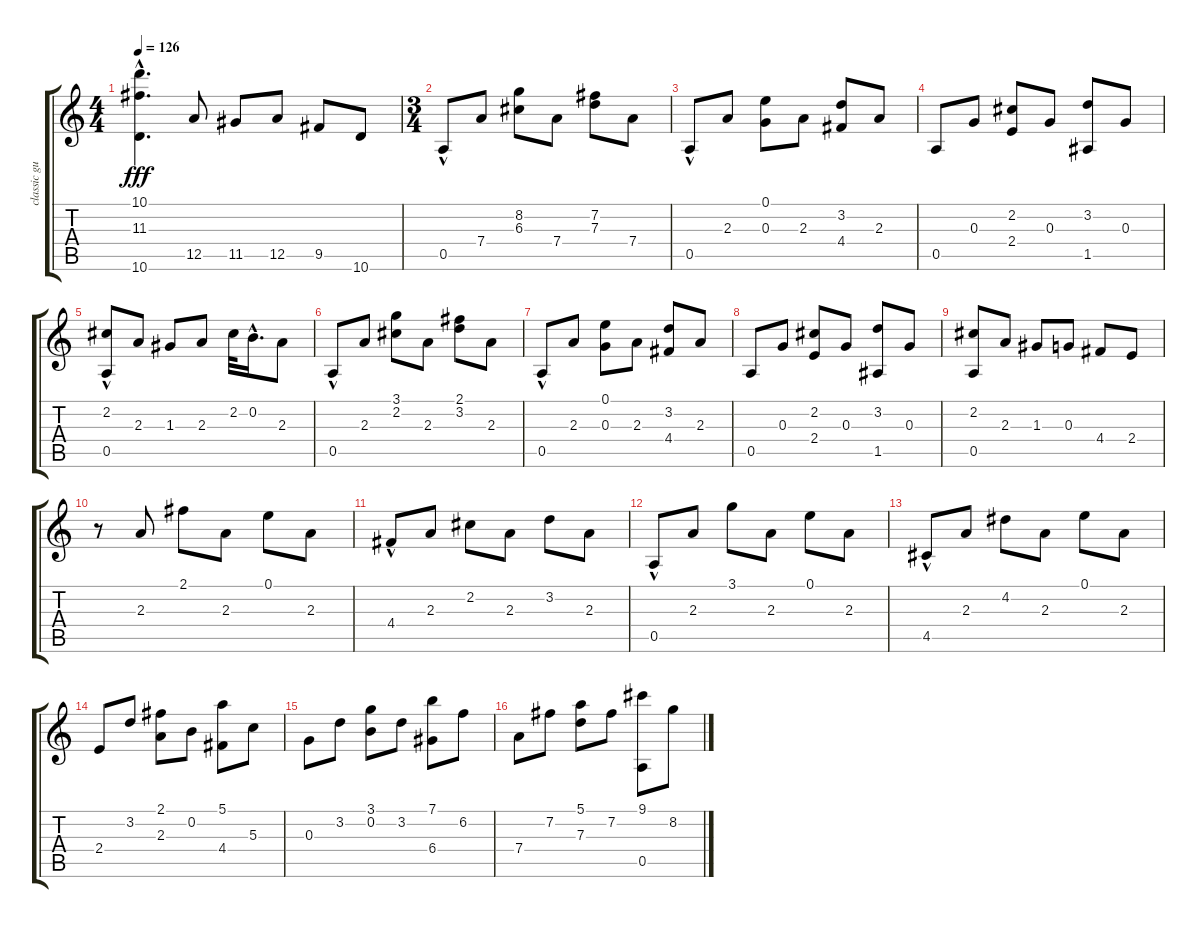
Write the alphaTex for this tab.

\track ("classic guitar" "classic gu") {instrument acousticguitarnylon}
\staff {score tabs}
\tuning (E4 B3 G3 D3 A2 E2) {hide}
\ts (4 4)
\tempo 126
\clef g2
\ks c
(10.1{hac} 11.3{hac} 10.6{hac}).4{d dy fff} 12.5.8 11.5.8 12.5.8 9.5.8 10.6.8 |
\ts (3 4)
0.5{hac}.8 7.4.8 (8.2 6.3).8 7.4.8 (7.2 7.3).8 7.4.8 |
0.5{hac}.8 2.3.8 (0.1 0.3).8 2.3.8 (3.2 4.4).8 2.3.8 |
0.5.8 0.3.8 (2.2 2.4).8 0.3.8 (3.2 1.5).8 0.3.8 |
(2.2 0.5{hac}).8 2.3.8 1.3.8 2.3.8 2.2.32 0.2{hac}.16{d} 2.3.8 |
0.5{hac}.8 2.3.8 (3.1 2.2).8 2.3.8 (2.1 3.2).8 2.3.8 |
0.5{hac}.8 2.3.8 (0.1 0.3).8 2.3.8 (3.2 4.4).8 2.3.8 |
0.5.8 0.3.8 (2.2 2.4).8 0.3.8 (3.2 1.5).8 0.3.8 |
(2.2 0.5).8 2.3.8 1.3.8 0.3.8 4.4.8 2.4.8 |
r.8 2.3.8 2.1.8 2.3.8 0.1.8 2.3.8 |
4.4{hac}.8 2.3.8 2.2.8 2.3.8 3.2.8 2.3.8 |
0.5{hac}.8 2.3.8 3.1.8 2.3.8 0.1.8 2.3.8 |
4.5{hac}.8 2.3.8 4.2.8 2.3.8 0.1.8 2.3.8 |
2.4.8 3.2.8 (2.1 2.3).8 0.2.8 (5.1 4.4).8 5.3.8 |
0.3.8 3.2.8 (3.1 0.2).8 3.2.8 (7.1 6.4).8 6.2.8 |
7.4.8 7.2.8 (5.1 7.3).8 7.2.8 (9.1 0.5).8 8.2.8
